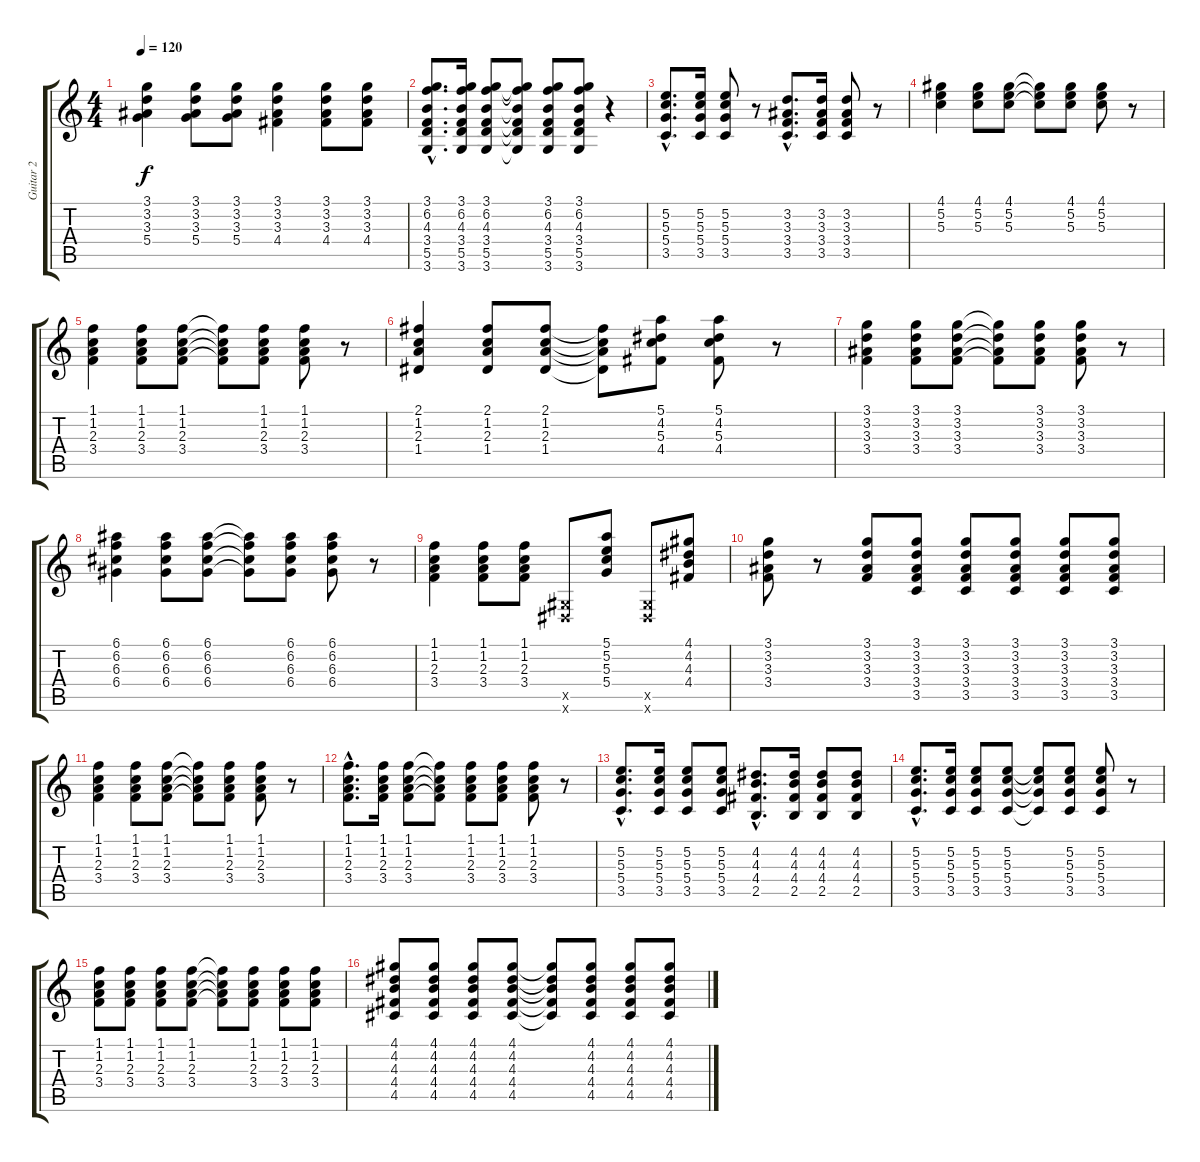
\track ("Guitar 2" "Guitar 2") {instrument acousticguitarnylon}
\staff {score tabs}
\tuning (E4 B3 G3 D3 A2 E2) {hide}
\ts (4 4)
\tempo 120
\clef g2
\ks c
(3.1 3.2 3.3 5.4).4{dy f} (3.1 3.2 3.3 5.4).8 (3.1 3.2 3.3 5.4).8 (3.1 3.2 3.3 4.4).4 (3.1 3.2 3.3 4.4).8 (3.1 3.2 3.3 4.4).8 |
(3.1{hac} 6.2{hac} 4.3{hac} 3.4{hac} 5.5{hac} 3.6{hac}).8{d} (3.1 6.2 4.3 3.4 5.5 3.6).16 (3.1 6.2 4.3 3.4 5.5 3.6).8 (3.1{t} 6.2{t} 4.3{t} 3.4{t} 5.5{t} 3.6{t}).8 (3.1 6.2 4.3 3.4 5.5 3.6).8 (3.1 6.2 4.3 3.4 5.5 3.6).8 r.4 |
(5.2{hac} 5.3{hac} 5.4{hac} 3.5{hac}).8{d} (5.2 5.3 5.4 3.5).16 (5.2 5.3 5.4 3.5).8 r.8 (3.2{hac} 3.3{hac} 3.4{hac} 3.5{hac}).8{d} (3.2 3.3 3.4 3.5).16 (3.2 3.3 3.4 3.5).8 r.8 |
(4.1 5.2 5.3).4 (4.1 5.2 5.3).8 (4.1 5.2 5.3).8 (4.1{t} 5.2{t} 5.3{t}).8 (4.1 5.2 5.3).8 (4.1 5.2 5.3).8 r.8 |
(1.1 1.2 2.3 3.4).4 (1.1 1.2 2.3 3.4).8 (1.1 1.2 2.3 3.4).8 (1.1{t} 1.2{t} 2.3{t} 3.4{t}).8 (1.1 1.2 2.3 3.4).8 (1.1 1.2 2.3 3.4).8 r.8 |
(2.1 1.2 2.3 1.4).4 (2.1 1.2 2.3 1.4).8 (2.1 1.2 2.3 1.4).8 (2.1{t} 1.2{t} 2.3{t} 1.4{t}).8 (5.1 4.2 5.3 4.4).8 (5.1 4.2 5.3 4.4).8 r.8 |
(3.1 3.2 3.3 3.4).4 (3.1 3.2 3.3 3.4).8 (3.1 3.2 3.3 3.4).8 (3.1{t} 3.2{t} 3.3{t} 3.4{t}).8 (3.1 3.2 3.3 3.4).8 (3.1 3.2 3.3 3.4).8 r.8 |
(6.1 6.2 6.3 6.4).4 (6.1 6.2 6.3 6.4).8 (6.1 6.2 6.3 6.4).8 (6.1{t} 6.2{t} 6.3{t} 6.4{t}).8 (6.1 6.2 6.3 6.4).8 (6.1 6.2 6.3 6.4).8 r.8 |
(1.1 1.2 2.3 3.4).4 (1.1 1.2 2.3 3.4).8 (1.1 1.2 2.3 3.4).8 (-1.5{x} -1.6{x}).8 (5.1 5.2 5.3 5.4).8 (-1.5{x} -1.6{x}).8 (4.1 4.2 4.3 4.4).8 |
(3.1 3.2 3.3 3.4).8 r.8 (3.1 3.2 3.3 3.4).8 (3.1 3.2 3.3 3.4 3.5).8 (3.1 3.2 3.3 3.4 3.5).8 (3.1 3.2 3.3 3.4 3.5).8 (3.1 3.2 3.3 3.4 3.5).8 (3.1 3.2 3.3 3.4 3.5).8 |
(1.1 1.2 2.3 3.4).4 (1.1 1.2 2.3 3.4).8 (1.1 1.2 2.3 3.4).8 (1.1{t} 1.2{t} 2.3{t} 3.4{t}).8 (1.1 1.2 2.3 3.4).8 (1.1 1.2 2.3 3.4).8 r.8 |
(1.1{hac} 1.2{hac} 2.3{hac} 3.4{hac}).8{d} (1.1 1.2 2.3 3.4).16 (1.1 1.2 2.3 3.4).8 (1.1{t} 1.2{t} 2.3{t} 3.4{t}).8 (1.1 1.2 2.3 3.4).8 (1.1 1.2 2.3 3.4).8 (1.1 1.2 2.3 3.4).8 r.8 |
(5.2{hac} 5.3{hac} 5.4{hac} 3.5{hac}).8{d} (5.2 5.3 5.4 3.5).16 (5.2 5.3 5.4 3.5).8 (5.2 5.3 5.4 3.5).8 (4.2{hac} 4.3{hac} 4.4{hac} 2.5{hac}).8{d} (4.2 4.3 4.4 2.5).16 (4.2 4.3 4.4 2.5).8 (4.2 4.3 4.4 2.5).8 |
(5.2{hac} 5.3{hac} 5.4{hac} 3.5{hac}).8{d} (5.2 5.3 5.4 3.5).16 (5.2 5.3 5.4 3.5).8 (5.2 5.3 5.4 3.5).8 (5.2{t} 5.3{t} 5.4{t} 3.5{t}).8 (5.2 5.3 5.4 3.5).8 (5.2 5.3 5.4 3.5).8 r.8 |
(1.1 1.2 2.3 3.4).8 (1.1 1.2 2.3 3.4).8 (1.1 1.2 2.3 3.4).8 (1.1 1.2 2.3 3.4).8 (1.1{t} 1.2{t} 2.3{t} 3.4{t}).8 (1.1 1.2 2.3 3.4).8 (1.1 1.2 2.3 3.4).8 (1.1 1.2 2.3 3.4).8 |
(4.1 4.2 4.3 4.4 4.5).8 (4.1 4.2 4.3 4.4 4.5).8 (4.1 4.2 4.3 4.4 4.5).8 (4.1 4.2 4.3 4.4 4.5).8 (4.1{t} 4.2{t} 4.3{t} 4.4{t} 4.5{t}).8 (4.1 4.2 4.3 4.4 4.5).8 (4.1 4.2 4.3 4.4 4.5).8 (4.1 4.2 4.3 4.4 4.5).8
